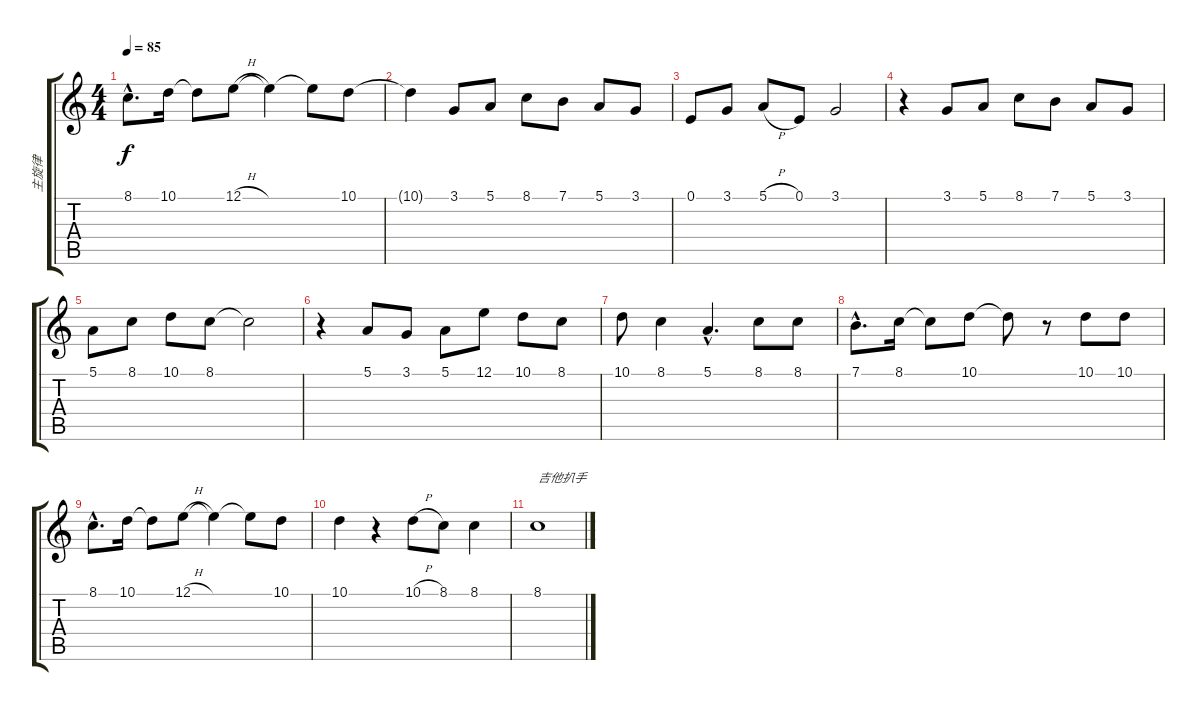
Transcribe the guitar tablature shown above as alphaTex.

\track ("主旋律" "主旋律") {instrument altosax}
\staff {score tabs}
\tuning (E4 B3 G3 D3 A2 E2) {hide}
\ts (4 4)
\tempo 85
\clef g2
\ks c
8.1{hac}.8{d dy f} 10.1.16 10.1{t}.8 12.1{h}.8 12.1{t}.4 12.1{t}.8 10.1.8 |
10.1{t}.4 3.1.8 5.1.8 8.1.8 7.1.8 5.1.8 3.1.8 |
0.1.8 3.1.8 5.1{h}.8 0.1.8 3.1.2 |
r.4 3.1.8 5.1.8 8.1.8 7.1.8 5.1.8 3.1.8 |
5.1.8 8.1.8 10.1.8 8.1.8 8.1{t}.2 |
r.4 5.1.8 3.1.8 5.1.8 12.1.8 10.1.8 8.1.8 |
10.1.8 8.1.4 5.1{hac}.4{d} 8.1.8 8.1.8 |
7.1{hac}.8{d} 8.1.16 8.1{t}.8 10.1.8 10.1{t}.8 r.8 10.1.8 10.1.8 |
8.1{hac}.8{d} 10.1.16 10.1{t}.8 12.1{h}.8 12.1{t}.4 12.1{t}.8 10.1.8 |
10.1.4 r.4 10.1{h}.8 8.1.8 8.1.4 |
8.1.1{txt "吉他扒手"}
